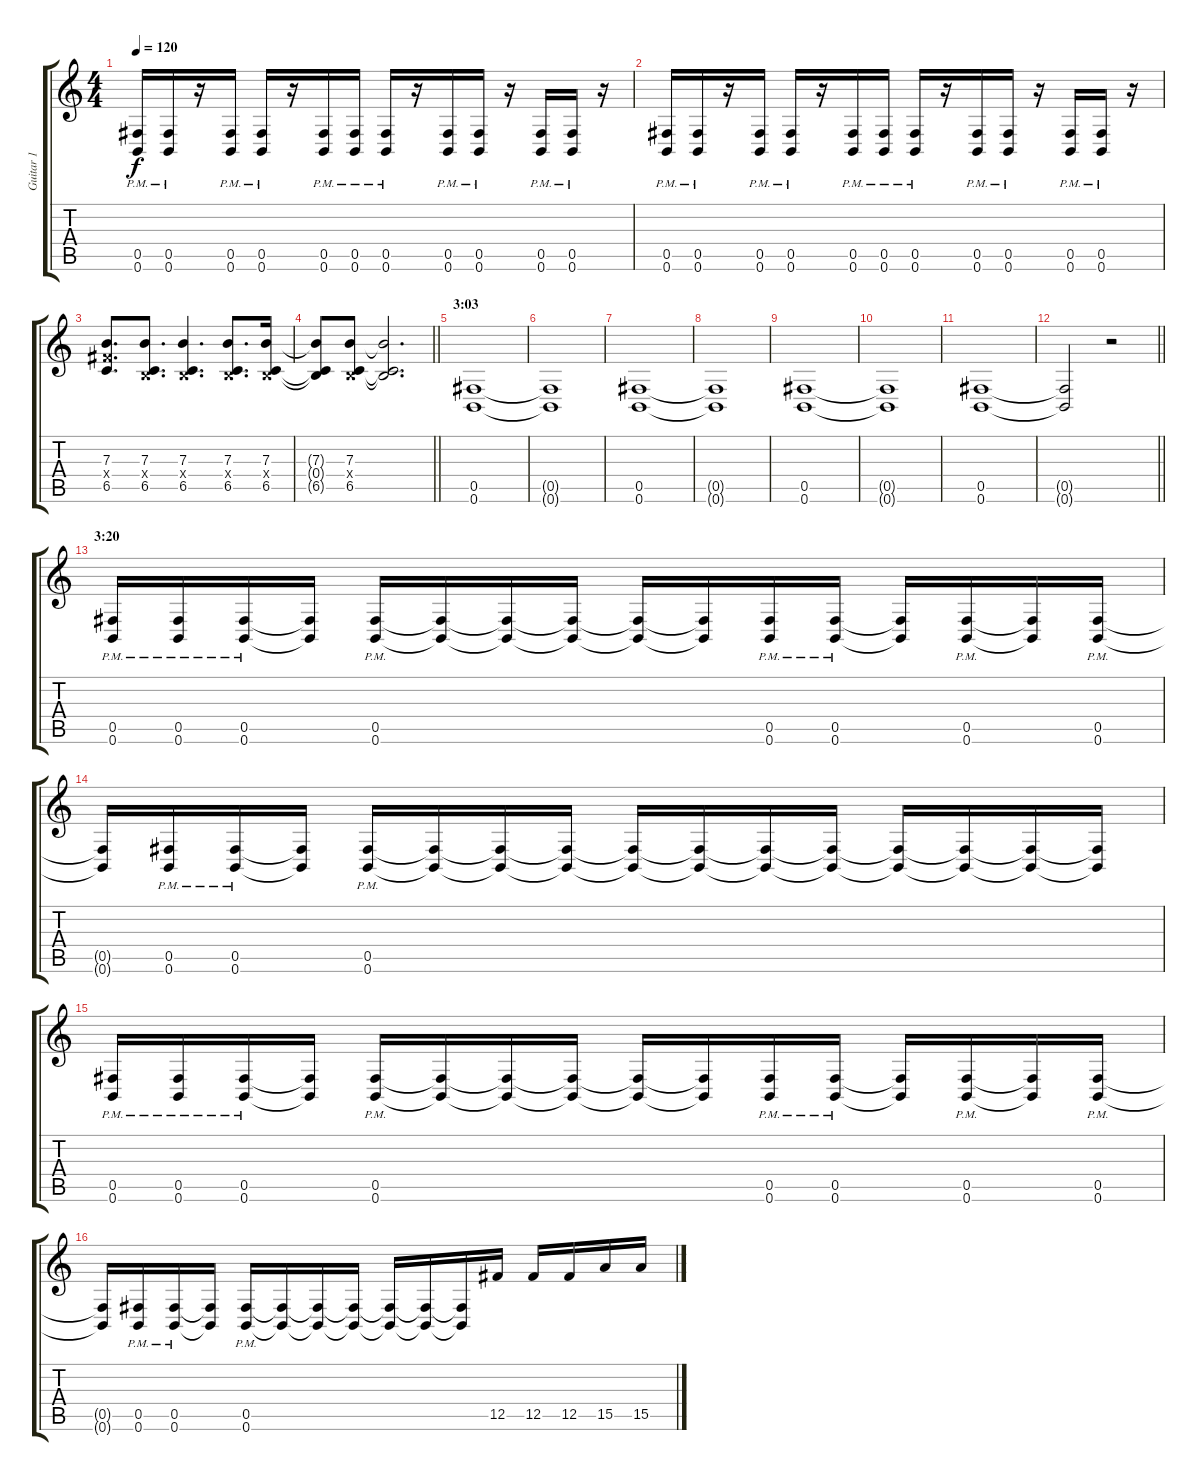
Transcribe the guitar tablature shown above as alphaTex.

\track ("Guitar 1" "Guitar 1") {instrument distortionguitar}
\staff {score tabs}
\tuning (Db4 Ab3 E3 B2 Gb2 B1) {hide}
\ts (4 4)
\tempo 120
\clef g2
\ks c
(0.5{pm} 0.6{pm}).16{dy f} (0.5{pm} 0.6{pm}).16 r.16 (0.5{pm} 0.6{pm}).16 (0.5{pm} 0.6{pm}).16 r.16 (0.5{pm} 0.6{pm}).16 (0.5{pm} 0.6{pm}).16 (0.5{pm} 0.6{pm}).16 r.16 (0.5{pm} 0.6{pm}).16 (0.5{pm} 0.6{pm}).16 r.16 (0.5{pm} 0.6{pm}).16 (0.5{pm} 0.6{pm}).16 r.16 |
(0.5{pm} 0.6{pm}).16 (0.5{pm} 0.6{pm}).16 r.16 (0.5{pm} 0.6{pm}).16 (0.5{pm} 0.6{pm}).16 r.16 (0.5{pm} 0.6{pm}).16 (0.5{pm} 0.6{pm}).16 (0.5{pm} 0.6{pm}).16 r.16 (0.5{pm} 0.6{pm}).16 (0.5{pm} 0.6{pm}).16 r.16 (0.5{pm} 0.6{pm}).16 (0.5{pm} 0.6{pm}).16 r.16 |
(7.3 7.4{x} 6.5).8{d} (7.3 0.4{x} 6.5).8{d} (7.3 0.4{x} 6.5).4{d} (7.3 0.4{x} 6.5).8{d} (7.3 0.4{x} 6.5).16 |
\barLineRight lightlight
(7.3{t} 0.4{t} 6.5{t}).8 (7.3 0.4{x} 6.5).8 (7.3{t} 0.4{t} 6.5{t}).2{d} |
\section ("" "3:03")
(0.5 0.6).1 |
(0.5{t} 0.6{t}).1 |
(0.5 0.6).1 |
(0.5{t} 0.6{t}).1 |
(0.5 0.6).1 |
(0.5{t} 0.6{t}).1 |
(0.5 0.6).1 |
\barLineRight lightlight
(0.5{t} 0.6{t}).2 r.2 |
\section ("" "3:20")
(0.5{pm} 0.6{pm}).16 (0.5{pm} 0.6{pm}).16 (0.5{pm} 0.6{pm}).16 (0.5{t} 0.6{t}).16 (0.5{pm} 0.6{pm}).16 (0.5{t} 0.6{t}).16 (0.5{t} 0.6{t}).16 (0.5{t} 0.6{t}).16 (0.5{t} 0.6{t}).16 (0.5{t} 0.6{t}).16 (0.5{pm} 0.6{pm}).16 (0.5{pm} 0.6{pm}).16 (0.5{t} 0.6{t}).16 (0.5{pm} 0.6{pm}).16 (0.5{t} 0.6{t}).16 (0.5{pm} 0.6{pm}).16 |
(0.5{t} 0.6{t}).16 (0.5{pm} 0.6{pm}).16 (0.5{pm} 0.6{pm}).16 (0.5{t} 0.6{t}).16 (0.5{pm} 0.6{pm}).16 (0.5{t} 0.6{t}).16 (0.5{t} 0.6{t}).16 (0.5{t} 0.6{t}).16 (0.5{t} 0.6{t}).16 (0.5{t} 0.6{t}).16 (0.5{t} 0.6{t}).16 (0.5{t} 0.6{t}).16 (0.5{t} 0.6{t}).16 (0.5{t} 0.6{t}).16 (0.5{t} 0.6{t}).16 (0.5{t} 0.6{t}).16 |
(0.5{pm} 0.6{pm}).16 (0.5{pm} 0.6{pm}).16 (0.5{pm} 0.6{pm}).16 (0.5{t} 0.6{t}).16 (0.5{pm} 0.6{pm}).16 (0.5{t} 0.6{t}).16 (0.5{t} 0.6{t}).16 (0.5{t} 0.6{t}).16 (0.5{t} 0.6{t}).16 (0.5{t} 0.6{t}).16 (0.5{pm} 0.6{pm}).16 (0.5{pm} 0.6{pm}).16 (0.5{t} 0.6{t}).16 (0.5{pm} 0.6{pm}).16 (0.5{t} 0.6{t}).16 (0.5{pm} 0.6{pm}).16 |
(0.5{t} 0.6{t}).16 (0.5{pm} 0.6{pm}).16 (0.5{pm} 0.6{pm}).16 (0.5{t} 0.6{t}).16 (0.5{pm} 0.6{pm}).16 (0.5{t} 0.6{t}).16 (0.5{t} 0.6{t}).16 (0.5{t} 0.6{t}).16 (0.5{t} 0.6{t}).16 (0.5{t} 0.6{t}).16 (0.5{t} 0.6{t}).16 12.5.16 12.5.16 12.5.16 15.5.16 15.5.16
